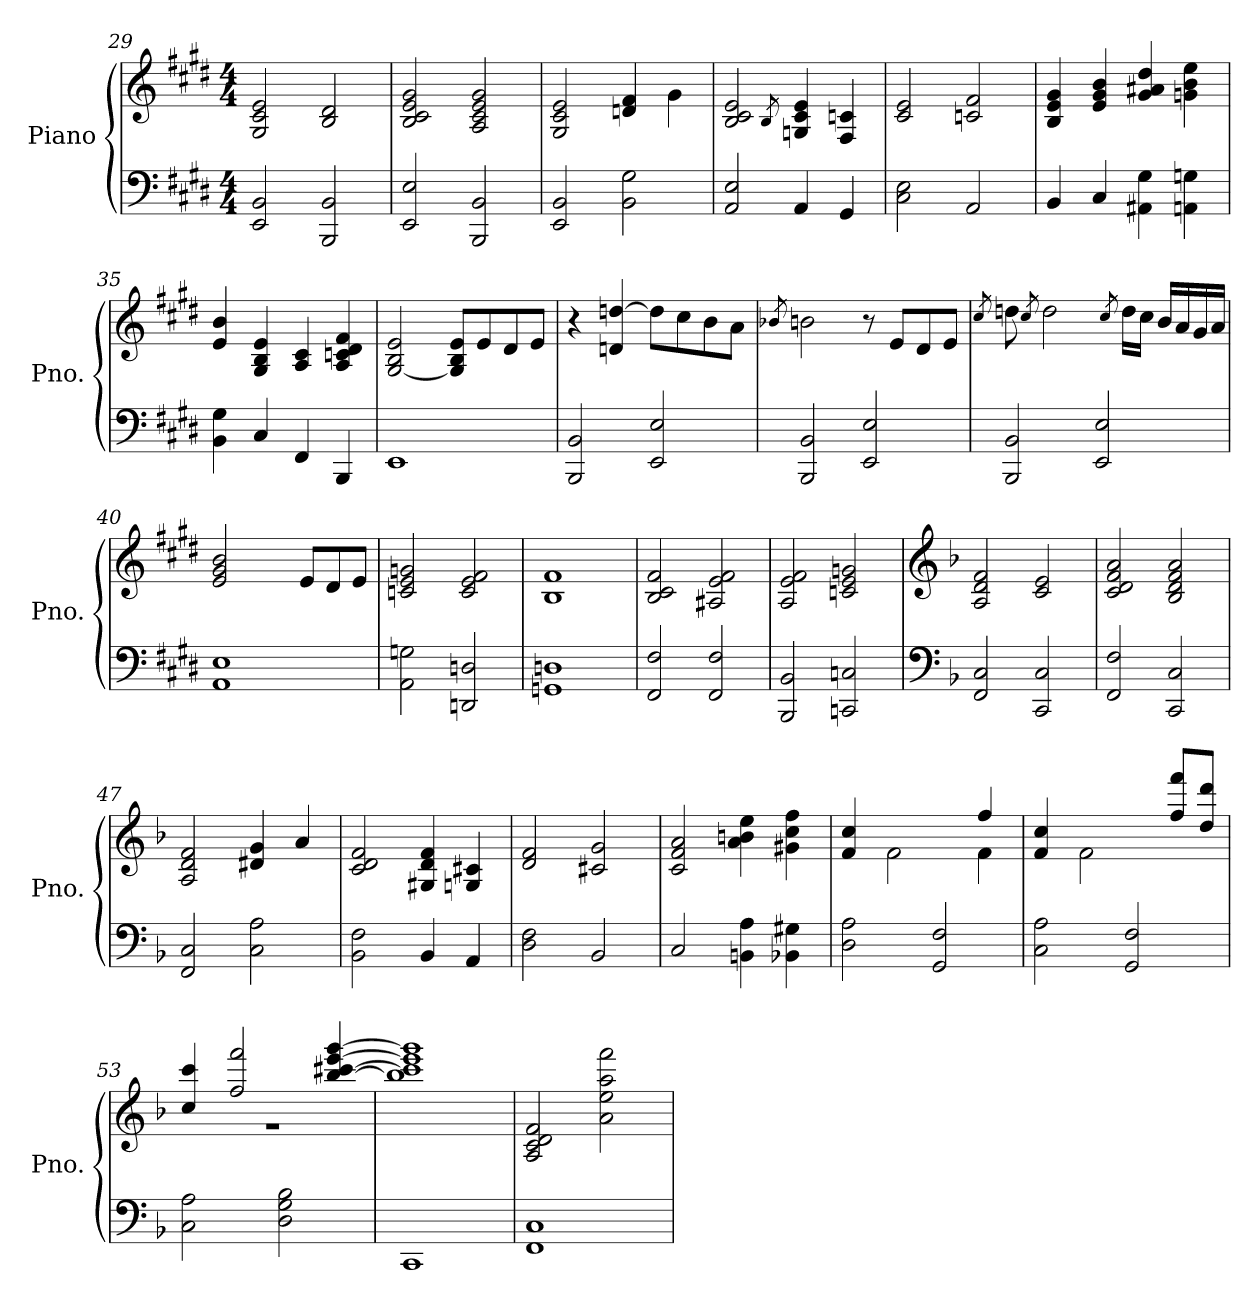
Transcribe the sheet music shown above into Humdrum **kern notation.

**kern	**kern
*part1	*part1
*staff2	*staff1
*I"Piano	*
*I'Pno.	*
*clefF4	*clefG2
*k[f#c#g#d#]	*k[f#c#g#d#]
*M4/4	*M4/4
=29	=29
2EE/ 2BB/	2G#/ 2c#/ 2e/
2BBB/ 2BB/	2B/ 2d#/
=30	=30
2EE/ 2E/	2B/ 2c#/ 2e/ 2g#/
2BBB/ 2BB/	2A/ 2c#/ 2e/ 2g#/
!!LO:LB:g=z
=31	=31
*	*^
2EE/ 2BB/	2G#/ 2c#/ 2e/	2.ryy
2BB\ 2G#\	4dn/ 4f#/	.
.	4ryy	4g#\
*	*v	*v
=32	=32
2AA/ 2E/	2B/ 2c#/ 2e/
.	8qB/
4AA/	4Gn/ 4c#/ 4e/
4GG#/	4F#/ 4cn/
=33	=33
2C#\ 2E\	2c#/ 2e/
2AA/	2cn/ 2f#/
=34	=34
4BB/	4B/ 4e/ 4g#/
4C#/	4e/ 4g#/ 4b/
4AA#X\ 4G#\	4g#/ 4a#X/ 4dd#/
4AAn\ 4Gn\	4gn\ 4b\ 4ee\
=35	=35
4BB\ 4G#\	4e/ 4b/
4C#/	4G#/ 4B/ 4e/
4FF#/	4A/ 4c#/
4BBB/	4A/ 4cn/ 4d#/ 4f#/
=36	=36
1EE	[2G#/ 2B/ 2e/
.	8G#/] 8B/ 8e/L
.	8e/
.	8d#/
.	8e/J
!!LO:PB:g=z
=37	=37
2BBB/ 2BB/	4r
.	4dn/ [4ddn/
2EE/ 2E/	8dd\L]
.	8cc#\
.	8b\
.	8a\J
=38	=38
.	8qb-X/
2BBB/ 2BB/	2bn\
2EE/ 2E/	8r
.	8e/L
.	8d#/
.	8e/J
=39	=39
.	8qcc#/
2BBB/ 2BB/	8ddn\
.	8qcc#/
.	2dd\
2EE/ 2E/	.
.	8qcc#/
.	16dd\LL
.	16cc#\JJ
.	16b/LL
.	16a/
.	16g#/
.	16a/JJ
=40	=40
1AA 1E	2e/ 2g#/ 2b/
.	8ryy
.	8e/L
.	8d#/
.	8e/J
=41	=41
2AA\ 2Gn\	2cn/ 2e/ 2gn/
2DDn/ 2Dn/	2c/ 2e/ 2f#/
=42	=42
1GGn 1Dn	1B 1f#
!!LO:LB:g=z
=43	=43
2FF#/ 2F#/	2B/ 2c#/ 2f#/
2FF#/ 2F#/	2A#X/ 2e/ 2f#/
=44	=44
2BBB/ 2BB/	2A/ 2e/ 2f#/
2CCn/ 2Cn/	2cn/ 2e/ 2gn/
=45	=45
*clefF4	*clefG2
*k[b-]	*k[b-]
2FF/ 2C/	2A/ 2d/ 2f/
2CC/ 2C/	2c/ 2e/
=46	=46
2FF/ 2F/	2c/ 2d/ 2f/ 2a/
2CC/ 2C/	2B-/ 2d/ 2f/ 2a/
=47	=47
2FF/ 2C/	2A/ 2d/ 2f/
2C\ 2A\	4d#X/ 4g/
.	4a/
=48	=48
2BB-\ 2F\	2c/ 2d/ 2f/
4BB-/	4G#X/ 4d/ 4f/
4AA/	4Gn/ 4c#X/
=49	=49
2D\ 2F\	2d/ 2f/
2BB-/	2c#X/ 2g/
!!LO:LB:g=z
=50	=50
2C/	2c/ 2f/ 2a/
4BBn\ 4A\	4a\ 4bn\ 4ee\
4BB-X\ 4G#X\	4g#X\ 4cc\ 4ff\
=51	=51
*	*^
2D\ 2A\	4f/ 4cc/	4ryy
.	4ryy	2f\
2GG/ 2F/	4ryy	.
.	4ff/	4f\
=52	=52	=52
2C\ 2A\	4f/ 4cc/	4ryy
.	4ryy	2f\
2GG/ 2F/	4ryy	.
.	8ff/ 8fff/L	4ryy
.	8dd/ 8ddd/J	.
=53	=53	=53
2C\ 2A\	4cc/ 4ccc/	1r
.	2ff/ 2fff/	.
2D\ 2G\ 2B-\	.	.
.	[4bb-/ [4ccc#X/ [4eee/ [4ggg/	.
*	*v	*v
=54	=54
1CC	1bb-] 1ccc#] 1eee] 1ggg]
=55	=55
1FF 1C	2A/ 2c/ 2d/ 2f/
.	2a\ 2ee\ 2aa\ 2fff\
=	=
*-	*-
